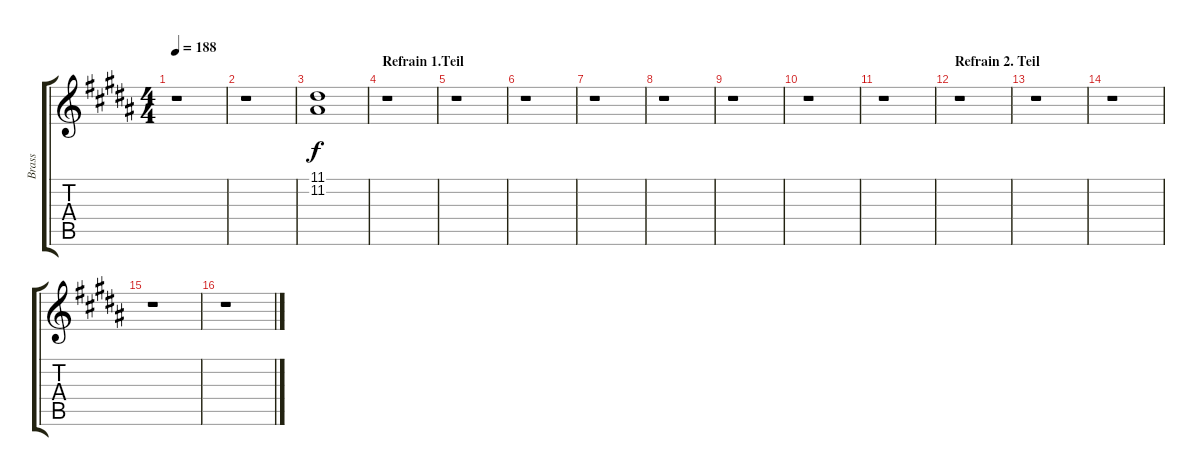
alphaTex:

\track ("Brass" "Brass") {instrument brasssection}
\staff {score tabs}
\tuning (E4 B3 G3 D3 A2 E2) {hide}
\ts (4 4)
\tempo 188
\clef g2
\ks b
r.1{dy f} |
r.1{volume 4} |
(11.1 11.2).1{volume 14} |
\section ("" "Refrain 1.Teil")
r.1 |
r.1 |
r.1 |
r.1 |
r.1 |
r.1 |
r.1 |
r.1 |
\section ("" "Refrain 2. Teil")
r.1 |
r.1 |
r.1 |
r.1 |
r.1
